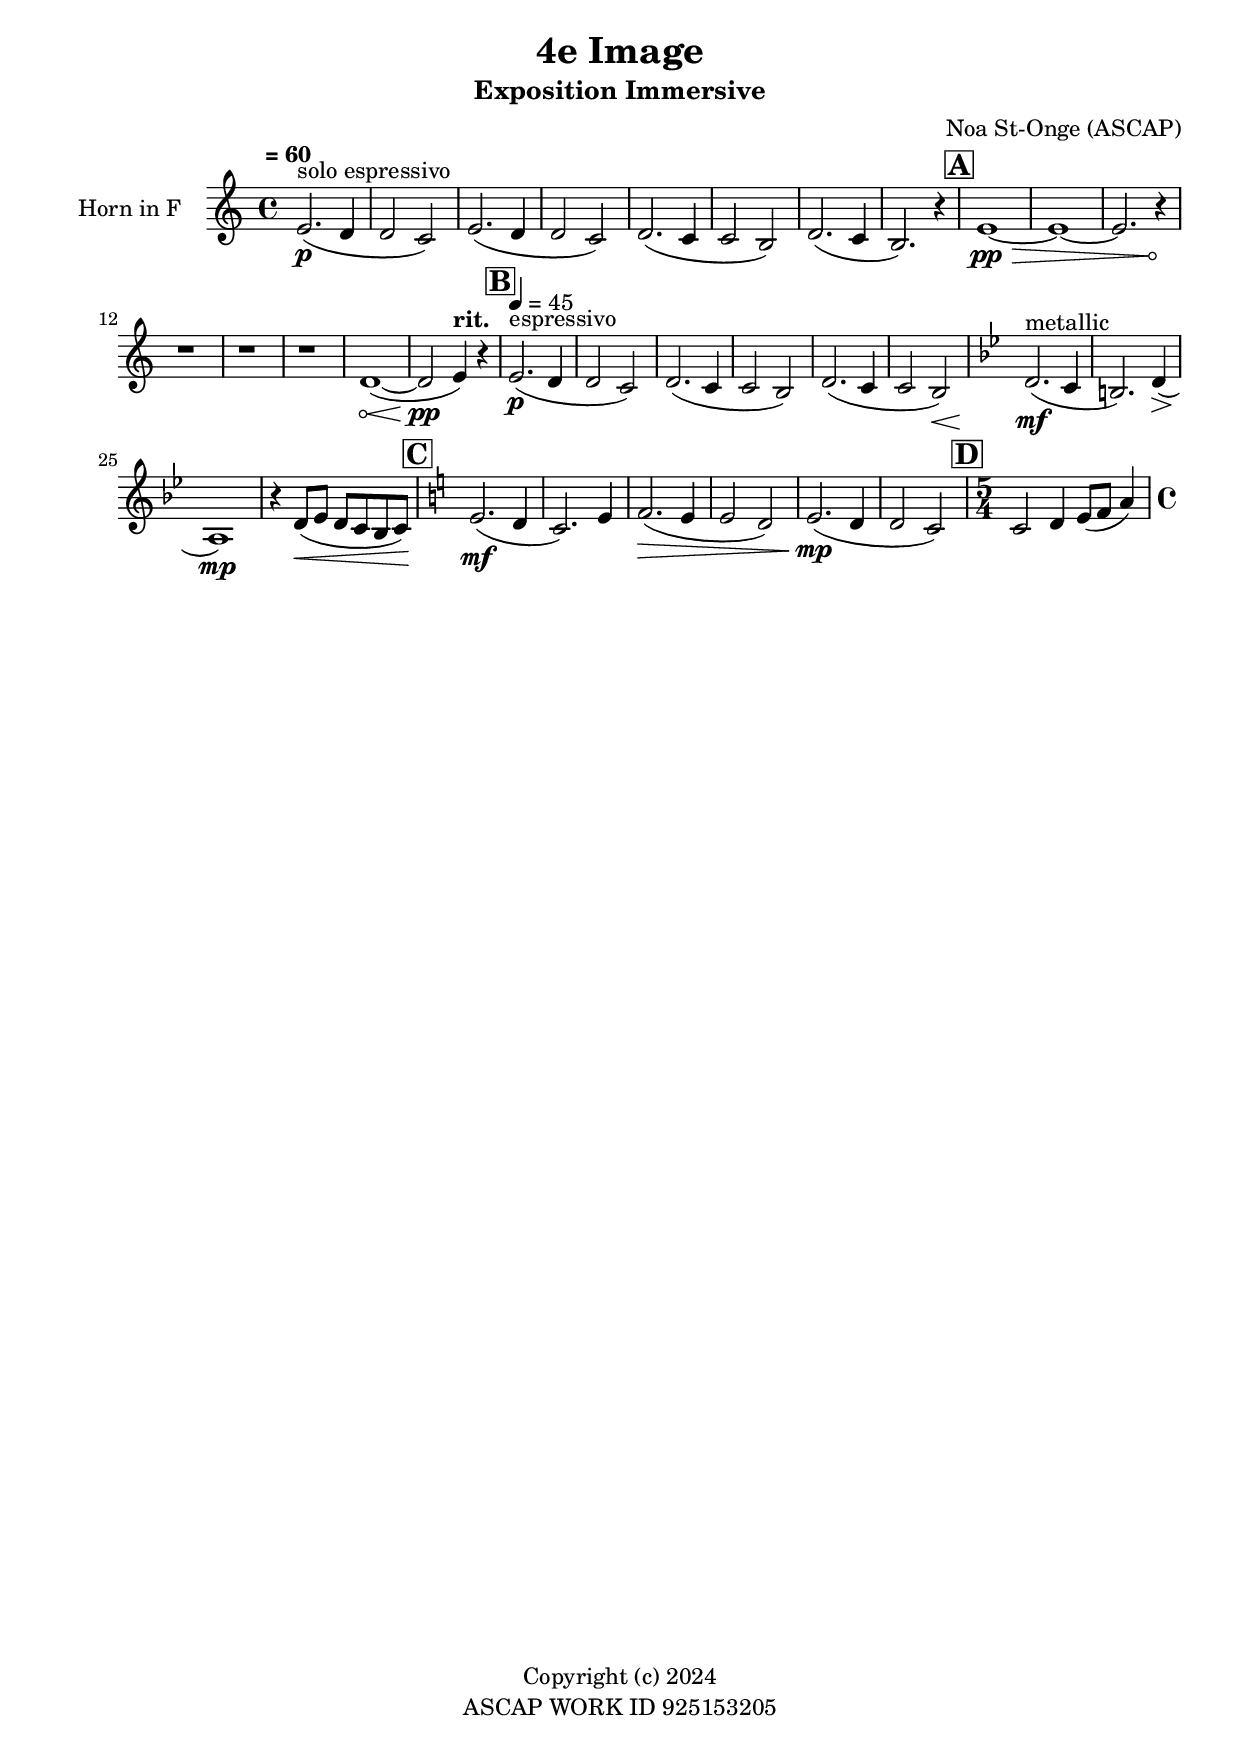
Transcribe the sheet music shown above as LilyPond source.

hornF = \relative c' {
  \time 4/4
  \tempo " = 60"
  \key f \major

  \set Score.rehearsalMarkFormatter = #format-mark-box-alphabet

  a2.\p^"solo espressivo"( g4 g2 f2)
  a2.( g4 g2 f2)
  g2.( f4 f2 e2)
  g2.( f4 e2.) r4

  %%%%% A %%%%%
  \mark \default
  \once \override Hairpin.circled-tip = ##t
  a1\>\pp ~ a1 ~ a2.

  r4\! \repeat unfold 3 {r1}

  \once \override Hairpin.circled-tip = ##t
  g1\<( ~ g2\!\pp\tempo "rit." a4) r4

  %%%%% B %%%%%
  \tempo 4=45
  \mark \default
  a2.\p^"espressivo"( g4 g2 f2)
  g2. (f4 f2 e2)
  g2. (f4 f2 e2\<)

  \key ees \major
  g2.\!\mf^"metallic"( f4 e2.) g4(\> d1)\mp

  r4 g8(\< aes8 g8 f8 ees8 f8)

  %%%%% C %%%%%
  \mark \default
  \key f \major
  a2.\mf( g4 f2.) a4
  bes2.(\> a4 a2 g2)
  a2.(\mp g4 g2 f2)

  %%%%% D %%%%%
  \mark \default
  \time 5/4
  f2 g4 a8( bes8 d4)
  \time 4/4
}

hornFPart = \new Staff \with {
  instrumentName = "Horn in F"
  shortInstrumentName = "Hn.F."
  midiInstrument = "french horn"
} \hornF

hornFBookPart = \new Staff \with {
  instrumentName = "Horn in F"
  shortInstrumentName = ""
  midiInstrument = "french horn"
} \hornF

\book {
  \bookOutputName "Horn"
  \header {
  title = "4e Image"
  subtitle = "Exposition Immersive"
  composer = "Noa St-Onge (ASCAP)"
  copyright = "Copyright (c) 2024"
  % Remove default LilyPond tagline
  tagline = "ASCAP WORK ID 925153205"
}
  \score {
    <<
      \transpose f, c \hornFBookPart
    >>
    \layout {
      indent = 25
      short-indent = 10
    }

    \midi {
      \tempo 4=60
    }
  }
}